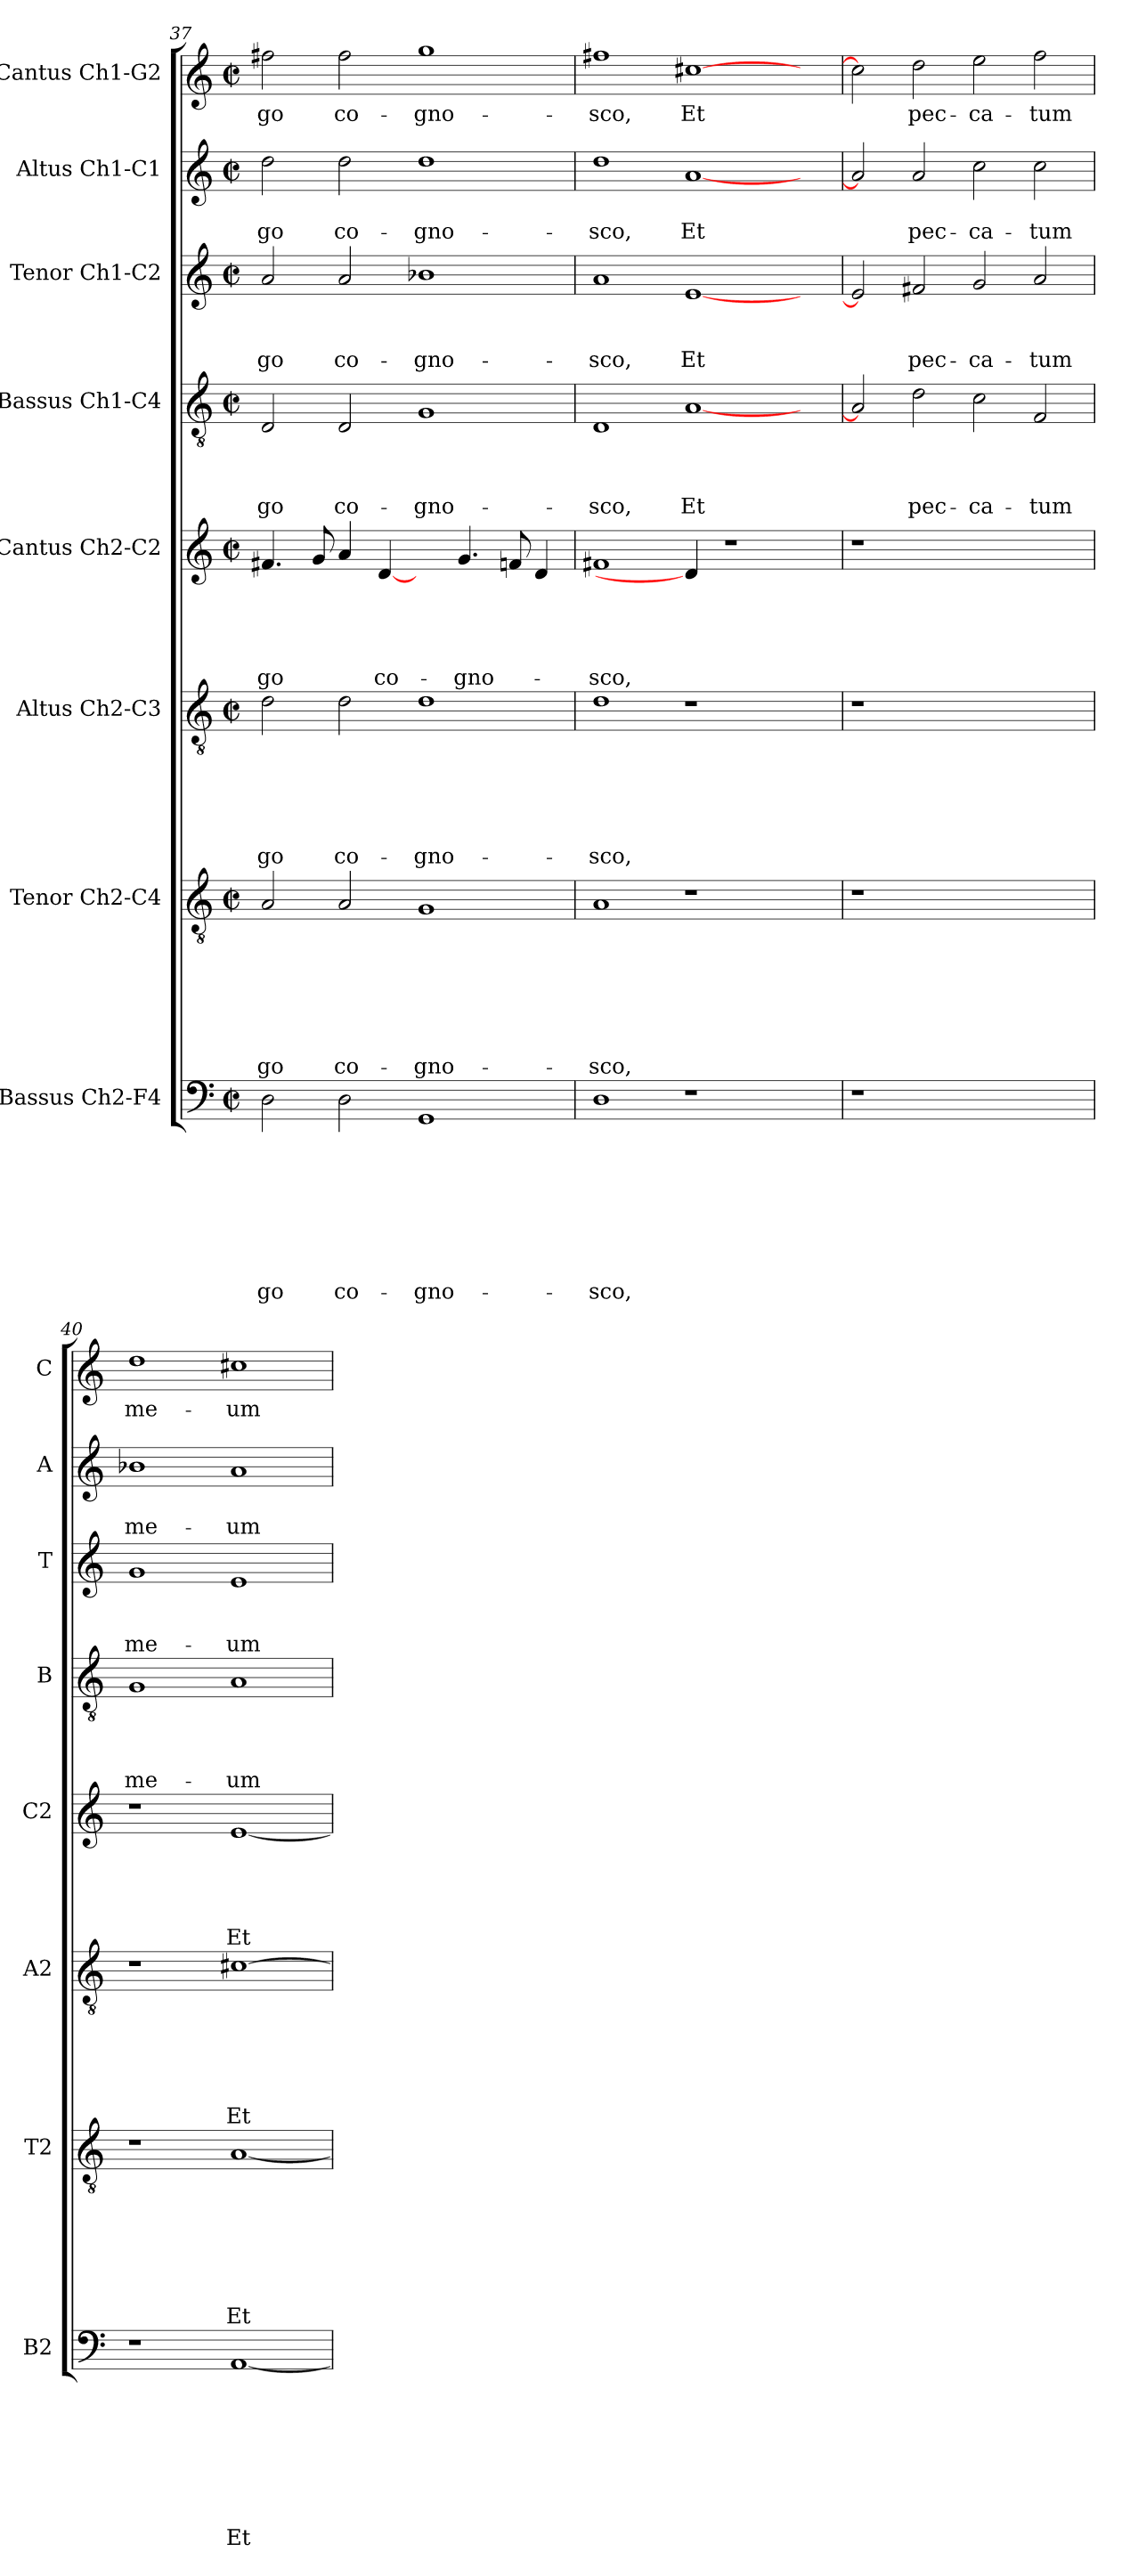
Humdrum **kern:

**kern	**text	**text	**text	**text	**text	**text	**text	**text	**kern	**text	**text	**text	**text	**text	**text	**text	**kern	**text	**text	**text	**text	**text	**text	**kern	**text	**text	**text	**text	**text	**kern	**text	**text	**text	**text	**kern	**text	**text	**text	**kern	**text	**text	**kern	**text
*part8	*part8	*part8	*part8	*part8	*part8	*part8	*part8	*part8	*part7	*part7	*part7	*part7	*part7	*part7	*part7	*part7	*part6	*part6	*part6	*part6	*part6	*part6	*part6	*part5	*part5	*part5	*part5	*part5	*part5	*part4	*part4	*part4	*part4	*part4	*part3	*part3	*part3	*part3	*part2	*part2	*part2	*part1	*part1
*staff8	*staff8	*staff8	*staff8	*staff8	*staff8	*staff8	*staff8	*staff8	*staff7	*staff7	*staff7	*staff7	*staff7	*staff7	*staff7	*staff7	*staff6	*staff6	*staff6	*staff6	*staff6	*staff6	*staff6	*staff5	*staff5	*staff5	*staff5	*staff5	*staff5	*staff4	*staff4	*staff4	*staff4	*staff4	*staff3	*staff3	*staff3	*staff3	*staff2	*staff2	*staff2	*staff1	*staff1
*I"Bassus Ch2-F4	*	*	*	*	*	*	*	*	*I"Tenor Ch2-C4	*	*	*	*	*	*	*	*I"Altus Ch2-C3	*	*	*	*	*	*	*I"Cantus Ch2-C2	*	*	*	*	*	*I"Bassus Ch1-C4	*	*	*	*	*I"Tenor Ch1-C2	*	*	*	*I"Altus Ch1-C1	*	*	*I"Cantus Ch1-G2	*
*I'B2	*	*	*	*	*	*	*	*	*I'T2	*	*	*	*	*	*	*	*I'A2	*	*	*	*	*	*	*I'C2	*	*	*	*	*	*I'B	*	*	*	*	*I'T	*	*	*	*I'A	*	*	*I'C	*
*clefF4	*	*	*	*	*	*	*	*	*clefGv2	*	*	*	*	*	*	*	*clefGv2	*	*	*	*	*	*	*clefG2	*	*	*	*	*	*clefGv2	*	*	*	*	*clefG2	*	*	*	*clefG2	*	*	*clefG2	*
*k[]	*	*	*	*	*	*	*	*	*k[]	*	*	*	*	*	*	*	*k[]	*	*	*	*	*	*	*k[]	*	*	*	*	*	*k[]	*	*	*	*	*k[]	*	*	*	*k[]	*	*	*k[]	*
*C:	*	*	*	*	*	*	*	*	*C:	*	*	*	*	*	*	*	*C:	*	*	*	*	*	*	*C:	*	*	*	*	*	*C:	*	*	*	*	*C:	*	*	*	*C:	*	*	*C:	*
*M2/2	*	*	*	*	*	*	*	*	*M2/2	*	*	*	*	*	*	*	*M2/2	*	*	*	*	*	*	*M2/2	*	*	*	*	*	*M2/2	*	*	*	*	*M2/2	*	*	*	*M2/2	*	*	*M2/2	*
*met(c|)	*	*	*	*	*	*	*	*	*met(c|)	*	*	*	*	*	*	*	*met(c|)	*	*	*	*	*	*	*met(c|)	*	*	*	*	*	*met(c|)	*	*	*	*	*met(c|)	*	*	*	*met(c|)	*	*	*met(c|)	*
=37	=37	=37	=37	=37	=37	=37	=37	=37	=37	=37	=37	=37	=37	=37	=37	=37	=37	=37	=37	=37	=37	=37	=37	=37	=37	=37	=37	=37	=37	=37	=37	=37	=37	=37	=37	=37	=37	=37	=37	=37	=37	=37	=37
!	!	!	!	!	!	!	!	!LO:LY:b	!	!	!	!	!	!	!	!LO:LY:b	!	!	!	!	!	!	!LO:LY:b	!	!	!	!	!	!LO:LY:b	!	!	!	!	!LO:LY:b	!	!	!	!LO:LY:b	!	!	!LO:LY:b	!	!LO:LY:b
2D\	.	.	.	.	.	.	.	-go	2A/	.	.	.	.	.	.	-go	2d\	.	.	.	.	.	-go	4.f#X/	.	.	.	.	-go	2D/	.	.	.	-go	2a/	.	.	-go	2dd\	.	-go	2ff#X\	-go
.	.	.	.	.	.	.	.	.	.	.	.	.	.	.	.	.	.	.	.	.	.	.	.	8g/	.	.	.	.	.	.	.	.	.	.	.	.	.	.	.	.	.	.	.
!	!	!	!	!	!	!	!	!LO:LY:b	!	!	!	!	!	!	!	!LO:LY:b	!	!	!	!	!	!	!LO:LY:b	!	!	!	!	!	!	!	!	!	!	!LO:LY:b	!	!	!	!LO:LY:b	!	!	!LO:LY:b	!	!LO:LY:b
2D\	.	.	.	.	.	.	.	co-	2A/	.	.	.	.	.	.	co-	2d\	.	.	.	.	.	co-	4a/	.	.	.	.	.	2D/	.	.	.	co-	2a/	.	.	co-	2dd\	.	co-	2ff#\	co-
!	!	!	!	!	!	!	!	!	!	!	!	!	!	!	!	!	!	!	!	!	!	!	!	!	!	!	!	!	!LO:LY:b	!	!	!	!	!	!	!	!	!	!	!	!	!	!
.	.	.	.	.	.	.	.	.	.	.	.	.	.	.	.	.	.	.	.	.	.	.	.	[4d/	.	.	.	.	co-	.	.	.	.	.	.	.	.	.	.	.	.	.	.
!	!	!	!	!	!	!	!	!LO:LY:b	!	!	!	!	!	!	!	!LO:LY:b	!	!	!	!	!	!	!LO:LY:b	!	!	!	!	!	!	!	!	!	!	!LO:LY:b	!	!	!	!LO:LY:b	!	!	!LO:LY:b	!	!LO:LY:b
1GG	.	.	.	.	.	.	.	-gno-	1G	.	.	.	.	.	.	-gno-	1d	.	.	.	.	.	-gno-	4ryy	.	.	.	.	.	1G	.	.	.	-gno-	1b-X	.	.	-gno-	1dd	.	-gno-	1gg	-gno-
!	!	!	!	!	!	!	!	!	!	!	!	!	!	!	!	!	!	!	!	!	!	!	!	!	!	!	!	!	!LO:LY:b	!	!	!	!	!	!	!	!	!	!	!	!	!	!
.	.	.	.	.	.	.	.	.	.	.	.	.	.	.	.	.	.	.	.	.	.	.	.	4.g/	.	.	.	.	-gno-	.	.	.	.	.	.	.	.	.	.	.	.	.	.
.	.	.	.	.	.	.	.	.	.	.	.	.	.	.	.	.	.	.	.	.	.	.	.	8fn/	.	.	.	.	.	.	.	.	.	.	.	.	.	.	.	.	.	.	.
.	.	.	.	.	.	.	.	.	.	.	.	.	.	.	.	.	.	.	.	.	.	.	.	4d/	.	.	.	.	.	.	.	.	.	.	.	.	.	.	.	.	.	.	.
=38	=38	=38	=38	=38	=38	=38	=38	=38	=38	=38	=38	=38	=38	=38	=38	=38	=38	=38	=38	=38	=38	=38	=38	=38	=38	=38	=38	=38	=38	=38	=38	=38	=38	=38	=38	=38	=38	=38	=38	=38	=38	=38	=38
!	!	!	!	!	!	!	!	!LO:LY:b	!	!	!	!	!	!	!	!LO:LY:b	!	!	!	!	!	!	!LO:LY:b	!	!	!	!	!	!LO:LY:b	!	!	!	!	!LO:LY:b	!	!	!	!LO:LY:b	!	!	!LO:LY:b	!	!LO:LY:b
1D	.	.	.	.	.	.	.	-sco,	1A	.	.	.	.	.	.	-sco,	1d	.	.	.	.	.	-sco,	1f#X	.	.	.	.	-sco,	1D	.	.	.	-sco,	1a	.	.	-sco,	1dd	.	-sco,	1ff#X	-sco,
!	!	!	!	!	!	!	!	!	!	!	!	!	!	!	!	!	!	!	!	!	!	!	!	!	!	!	!	!	!	!	!	!	!	!LO:LY:b	!	!	!	!LO:LY:b	!	!	!LO:LY:b	!	!LO:LY:b
1r	.	.	.	.	.	.	.	.	1r	.	.	.	.	.	.	.	1r	.	.	.	.	.	.	4d/]	.	.	.	.	.	[1A	.	.	.	Et	[1e	.	.	Et	[1a	.	Et	[1cc#X	Et
.	.	.	.	.	.	.	.	.	.	.	.	.	.	.	.	.	.	.	.	.	.	.	.	1r	.	.	.	.	.	.	.	.	.	.	.	.	.	.	.	.	.	.	.
4ryy	.	.	.	.	.	.	.	.	4ryy	.	.	.	.	.	.	.	4ryy	.	.	.	.	.	.	.	.	.	.	.	.	4ryy	.	.	.	.	4ryy	.	.	.	4ryy	.	.	4ryy	.
=39	=39	=39	=39	=39	=39	=39	=39	=39	=39	=39	=39	=39	=39	=39	=39	=39	=39	=39	=39	=39	=39	=39	=39	=39	=39	=39	=39	=39	=39	=39	=39	=39	=39	=39	=39	=39	=39	=39	=39	=39	=39	=39	=39
1r	.	.	.	.	.	.	.	.	1r	.	.	.	.	.	.	.	1r	.	.	.	.	.	.	1r	.	.	.	.	.	2A/]	.	.	.	.	2e/]	.	.	.	2a/]	.	.	2cc#\]	.
!	!	!	!	!	!	!	!	!	!	!	!	!	!	!	!	!	!	!	!	!	!	!	!	!	!	!	!	!	!	!	!	!	!	!LO:LY:b	!	!	!	!LO:LY:b	!	!	!LO:LY:b	!	!LO:LY:b
.	.	.	.	.	.	.	.	.	.	.	.	.	.	.	.	.	.	.	.	.	.	.	.	.	.	.	.	.	.	2d\	.	.	.	pec-	2f#X/	.	.	pec-	2a/	.	pec-	2dd\	pec-
!	!	!	!	!	!	!	!	!	!	!	!	!	!	!	!	!	!	!	!	!	!	!	!	!	!	!	!	!	!	!	!	!	!	!LO:LY:b	!	!	!	!LO:LY:b	!	!	!LO:LY:b	!	!LO:LY:b
1ryy	.	.	.	.	.	.	.	.	1ryy	.	.	.	.	.	.	.	1ryy	.	.	.	.	.	.	1ryy	.	.	.	.	.	2c\	.	.	.	-ca-	2g/	.	.	-ca-	2cc\	.	-ca-	2ee\	-ca-
!	!	!	!	!	!	!	!	!	!	!	!	!	!	!	!	!	!	!	!	!	!	!	!	!	!	!	!	!	!	!	!	!	!	!LO:LY:b	!	!	!	!LO:LY:b	!	!	!LO:LY:b	!	!LO:LY:b
.	.	.	.	.	.	.	.	.	.	.	.	.	.	.	.	.	.	.	.	.	.	.	.	.	.	.	.	.	.	2F/	.	.	.	-tum	2a/	.	.	-tum	2cc\	.	-tum	2ff\	-tum
=40	=40	=40	=40	=40	=40	=40	=40	=40	=40	=40	=40	=40	=40	=40	=40	=40	=40	=40	=40	=40	=40	=40	=40	=40	=40	=40	=40	=40	=40	=40	=40	=40	=40	=40	=40	=40	=40	=40	=40	=40	=40	=40	=40
!	!	!	!	!	!	!	!	!	!	!	!	!	!	!	!	!	!	!	!	!	!	!	!	!	!	!	!	!	!	!	!	!	!	!LO:LY:b	!	!	!	!LO:LY:b	!	!	!LO:LY:b	!	!LO:LY:b
1r	.	.	.	.	.	.	.	.	1r	.	.	.	.	.	.	.	1r	.	.	.	.	.	.	1r	.	.	.	.	.	1G	.	.	.	me-	1g	.	.	me-	1b-X	.	me-	1dd	me-
!	!	!	!	!	!	!	!	!LO:LY:b	!	!	!	!	!	!	!	!LO:LY:b	!	!	!	!	!	!	!LO:LY:b	!	!	!	!	!	!LO:LY:b	!	!	!	!	!LO:LY:b	!	!	!	!LO:LY:b	!	!	!LO:LY:b	!	!LO:LY:b
[1AA	.	.	.	.	.	.	.	Et	[1A	.	.	.	.	.	.	Et	[1c#X	.	.	.	.	.	Et	[1e	.	.	.	.	Et	1A	.	.	.	-um	1e	.	.	-um	1a	.	-um	1cc#X	-um
=	=	=	=	=	=	=	=	=	=	=	=	=	=	=	=	=	=	=	=	=	=	=	=	=	=	=	=	=	=	=	=	=	=	=	=	=	=	=	=	=	=	=	=
*-	*-	*-	*-	*-	*-	*-	*-	*-	*-	*-	*-	*-	*-	*-	*-	*-	*-	*-	*-	*-	*-	*-	*-	*-	*-	*-	*-	*-	*-	*-	*-	*-	*-	*-	*-	*-	*-	*-	*-	*-	*-	*-	*-
